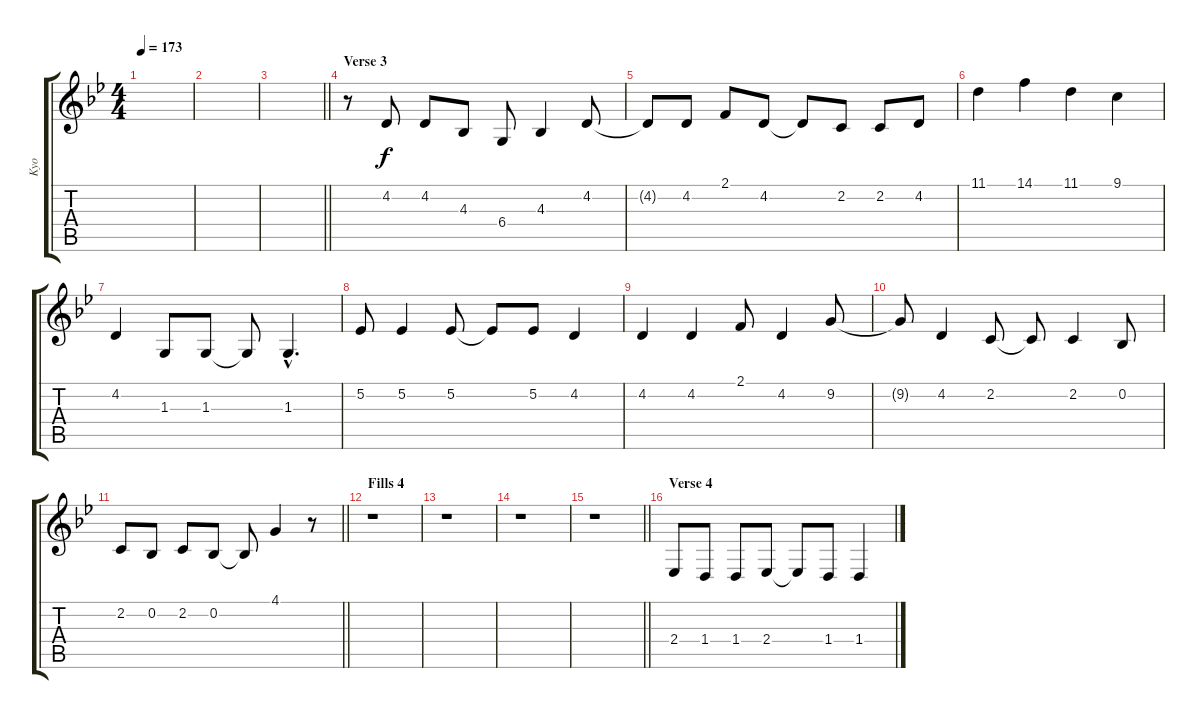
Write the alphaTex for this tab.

\track ("Kyo" "Kyo") {instrument sopranosax}
\staff {score tabs}
\tuning (Eb4 Bb3 Gb3 Db3 Ab2 Db2) {hide}
\ts (4 4)
\tempo 173
\clef g2
\ks bb
|
|
\barLineRight lightlight
|
\section ("" "Verse 3")
r.8 4.2.8 4.2.8 4.3.8 6.4.8 4.3.4 4.2.8 |
4.2{t}.8 4.2.8 2.1.8 4.2.8 4.2{t}.8 2.2.8 2.2.8 4.2.8 |
11.1.4 14.1.4 11.1.4 9.1.4 |
4.2.4 1.3.8 1.3.8 1.3{t}.8 1.3{hac}.4{d} |
5.2.8 5.2.4 5.2.8 5.2{t}.8 5.2.8 4.2.4 |
4.2.4 4.2.4 2.1.8 4.2.4 9.2.8 |
9.2{t}.8 4.2.4 2.2.8 2.2{t}.8 2.2.4 0.2.8 |
\barLineRight lightlight
2.2.8 0.2.8 2.2.8 0.2.8 0.2{t}.8 4.1.4 r.8 |
\section ("" "Fills 4")
r.1 |
r.1 |
r.1 |
\barLineRight lightlight
r.1 |
\section ("" "Verse 4")
2.4.8 1.4.8 1.4.8 2.4.8 2.4{t}.8 1.4.8 1.4.4
